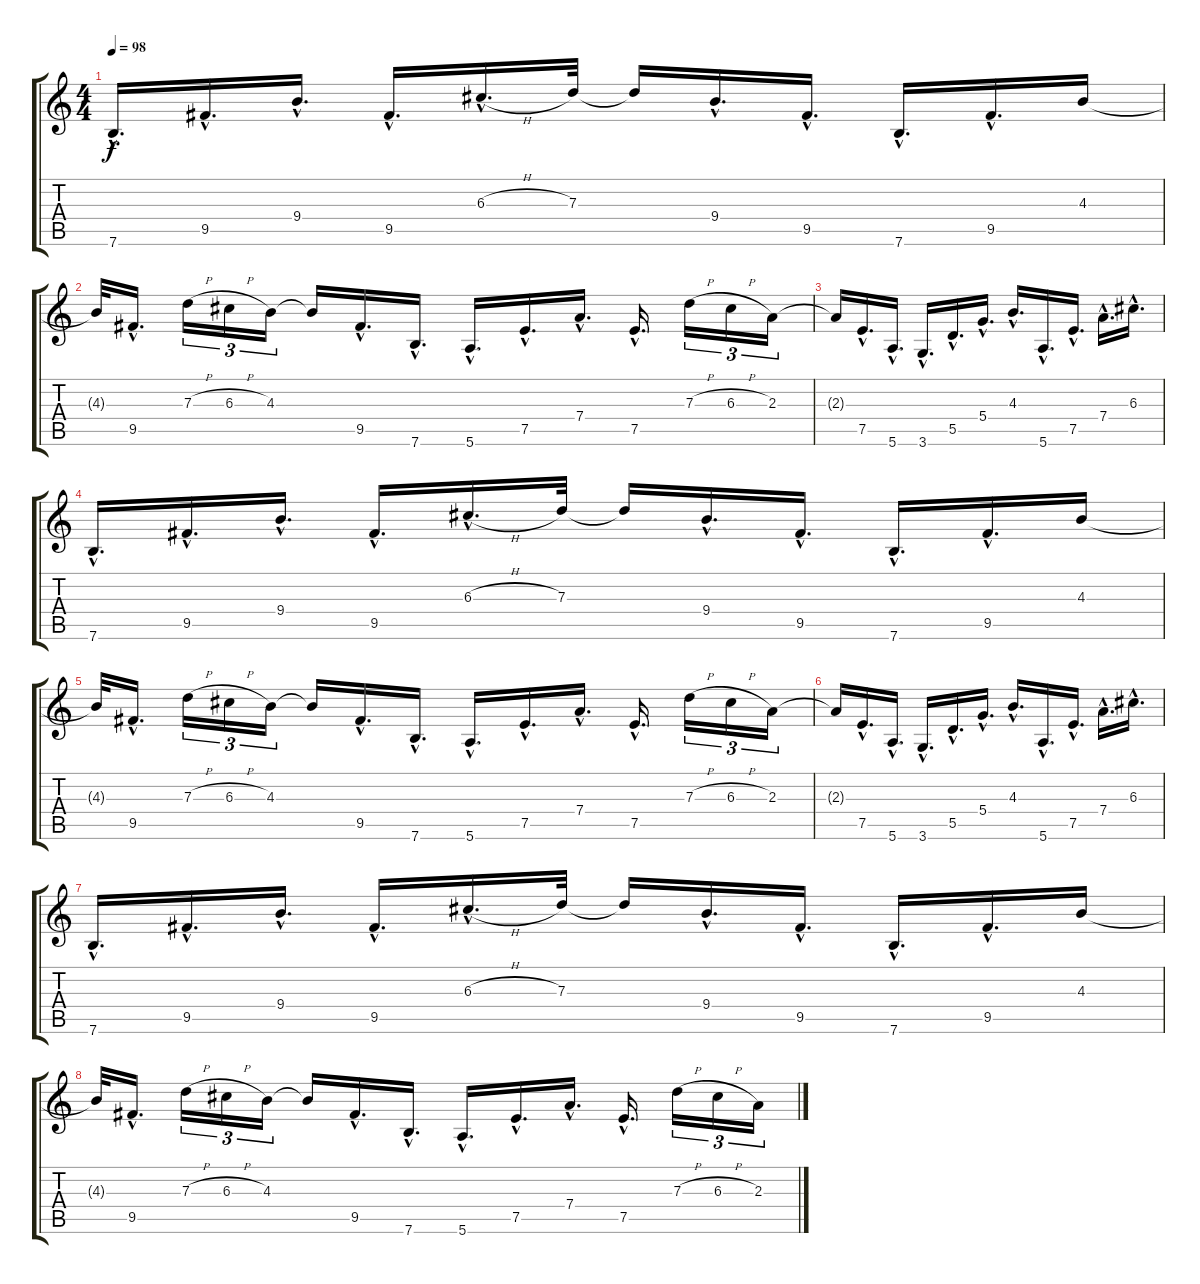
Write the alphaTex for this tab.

\track "" {instrument electricguitarclean}
\staff {score tabs}
\tuning (E4 B3 G3 D3 A2 E2) {hide}
\ts (4 4)
\tempo 98
\clef g2
\ks c
7.6{hac}.16{d dy f} 9.5{hac}.16{d} 9.4{hac}.16{d} 9.5{hac}.16{d} 6.3{h hac}.16{d} 7.3.32 7.3{t}.16 9.4{hac}.16{d} 9.5{hac}.16{d} 7.6{hac}.16{d} 9.5{hac}.16{d} 4.3.16 |
4.3{t}.32 9.5{hac}.16{d} 7.3{h}.16{tu (3 2)} 6.3{h}.16{tu (3 2)} 4.3.16{tu (3 2)} 4.3{t}.16 9.5{hac}.16{d} 7.6{hac}.16{d} 5.6{hac}.16{d} 7.5{hac}.16{d} 7.4{hac}.16{d} 7.5{hac}.16{d} 7.3{h}.16{tu (3 2)} 6.3{h}.16{tu (3 2)} 2.3.16{tu (3 2)} |
2.3{t}.16 7.5{hac}.16{d} 5.6{hac}.16{d} 3.6{hac}.16{d} 5.5{hac}.16{d} 5.4{hac}.16{d} 4.3{hac}.16{d} 5.6{hac}.16{d} 7.5{hac}.16{d} 7.4{hac}.16{d} 6.3{hac}.16{d} |
7.6{hac}.16{d} 9.5{hac}.16{d} 9.4{hac}.16{d} 9.5{hac}.16{d} 6.3{h hac}.16{d} 7.3.32 7.3{t}.16 9.4{hac}.16{d} 9.5{hac}.16{d} 7.6{hac}.16{d} 9.5{hac}.16{d} 4.3.16 |
4.3{t}.32 9.5{hac}.16{d} 7.3{h}.16{tu (3 2)} 6.3{h}.16{tu (3 2)} 4.3.16{tu (3 2)} 4.3{t}.16 9.5{hac}.16{d} 7.6{hac}.16{d} 5.6{hac}.16{d} 7.5{hac}.16{d} 7.4{hac}.16{d} 7.5{hac}.16{d} 7.3{h}.16{tu (3 2)} 6.3{h}.16{tu (3 2)} 2.3.16{tu (3 2)} |
2.3{t}.16 7.5{hac}.16{d} 5.6{hac}.16{d} 3.6{hac}.16{d} 5.5{hac}.16{d} 5.4{hac}.16{d} 4.3{hac}.16{d} 5.6{hac}.16{d} 7.5{hac}.16{d} 7.4{hac}.16{d} 6.3{hac}.16{d} |
7.6{hac}.16{d} 9.5{hac}.16{d} 9.4{hac}.16{d} 9.5{hac}.16{d} 6.3{h hac}.16{d} 7.3.32 7.3{t}.16 9.4{hac}.16{d} 9.5{hac}.16{d} 7.6{hac}.16{d} 9.5{hac}.16{d} 4.3.16 |
4.3{t}.32 9.5{hac}.16{d} 7.3{h}.16{tu (3 2)} 6.3{h}.16{tu (3 2)} 4.3.16{tu (3 2)} 4.3{t}.16 9.5{hac}.16{d} 7.6{hac}.16{d} 5.6{hac}.16{d} 7.5{hac}.16{d} 7.4{hac}.16{d} 7.5{hac}.16{d} 7.3{h}.16{tu (3 2)} 6.3{h}.16{tu (3 2)} 2.3.16{tu (3 2)}
